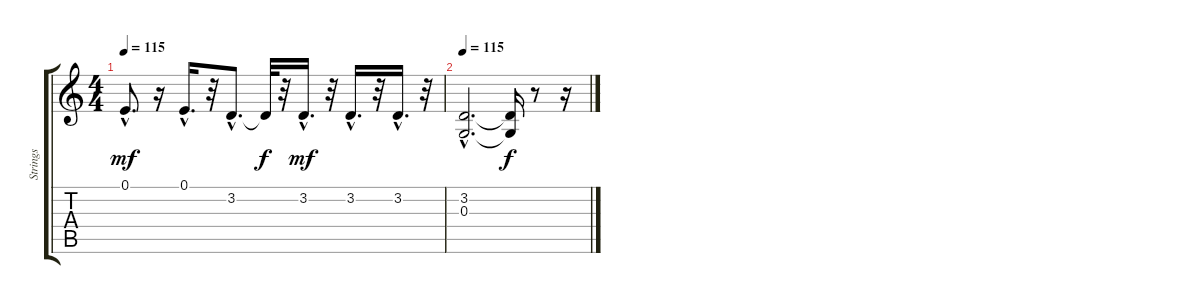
\track ("Strings" "Strings") {instrument stringensemble1}
\staff {score tabs}
\tuning (E4 B3 G3 D3 A2 E2) {hide}
\ts (4 4)
\tempo 115
\clef g2
\ks c
0.1{hac}.8{d dy mf} r.16 0.1{hac}.16{d} r.32 3.2{hac}.8{d} 3.2{t}.32{dy f} r.32 3.2{hac}.16{d dy mf} r.32 3.2{hac}.16{d} r.32 3.2{hac}.16{d} r.32 |
\tempo 115
(3.2{hac} 0.3{hac}).2{d} (3.2{t} 0.3{t}).16{dy f} r.8 r.16
